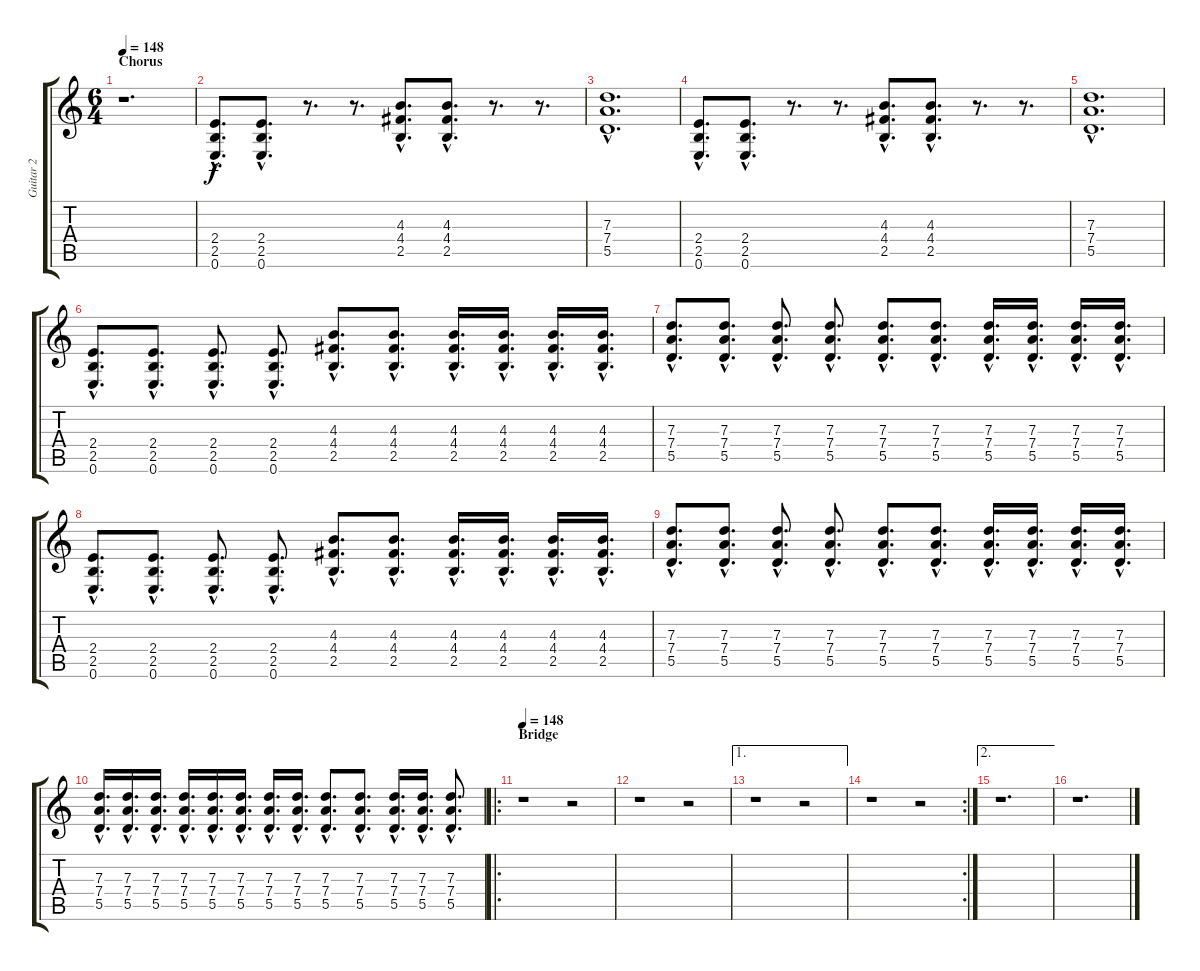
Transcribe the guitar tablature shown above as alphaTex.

\track ("Guitar 2" "Guitar 2") {instrument distortionguitar}
\staff {score tabs}
\tuning (E4 B3 G3 D3 A2 E2) {hide}
\ts (6 4)
\section ("" "Chorus")
\tempo 148
\clef g2
\ks c
r.1{d dy f volume 16 balance 10 instrument distortionguitar} |
(2.4{hac} 2.5{hac} 0.6{hac}).8{d} (2.4{hac} 2.5{hac} 0.6{hac}).8{d} r.8{d} r.8{d} (4.3{hac} 4.4{hac} 2.5{hac}).8{d} (4.3{hac} 4.4{hac} 2.5{hac}).8{d} r.8{d} r.8{d} |
(7.3{hac} 7.4{hac} 5.5{hac}).1{d} |
(2.4{hac} 2.5{hac} 0.6{hac}).8{d} (2.4{hac} 2.5{hac} 0.6{hac}).8{d} r.8{d} r.8{d} (4.3{hac} 4.4{hac} 2.5{hac}).8{d} (4.3{hac} 4.4{hac} 2.5{hac}).8{d} r.8{d} r.8{d} |
(7.3{hac} 7.4{hac} 5.5{hac}).1{d} |
(2.4{hac} 2.5{hac} 0.6{hac}).8{d volume 16 balance 10 instrument distortionguitar} (2.4{hac} 2.5{hac} 0.6{hac}).8{d} (2.4{hac} 2.5{hac} 0.6{hac}).8{d} (2.4{hac} 2.5{hac} 0.6{hac}).8{d} (4.3{hac} 4.4{hac} 2.5{hac}).8{d} (4.3{hac} 4.4{hac} 2.5{hac}).8{d} (4.3{hac} 4.4{hac} 2.5{hac}).16{d} (4.3{hac} 4.4{hac} 2.5{hac}).16{d} (4.3{hac} 4.4{hac} 2.5{hac}).16{d} (4.3{hac} 4.4{hac} 2.5{hac}).16{d} |
(7.3{hac} 7.4{hac} 5.5{hac}).8{d} (7.3{hac} 7.4{hac} 5.5{hac}).8{d} (7.3{hac} 7.4{hac} 5.5{hac}).8{d} (7.3{hac} 7.4{hac} 5.5{hac}).8{d} (7.3{hac} 7.4{hac} 5.5{hac}).8{d} (7.3{hac} 7.4{hac} 5.5{hac}).8{d} (7.3{hac} 7.4{hac} 5.5{hac}).16{d} (7.3{hac} 7.4{hac} 5.5{hac}).16{d} (7.3{hac} 7.4{hac} 5.5{hac}).16{d} (7.3{hac} 7.4{hac} 5.5{hac}).16{d} |
(2.4{hac} 2.5{hac} 0.6{hac}).8{d} (2.4{hac} 2.5{hac} 0.6{hac}).8{d} (2.4{hac} 2.5{hac} 0.6{hac}).8{d} (2.4{hac} 2.5{hac} 0.6{hac}).8{d} (4.3{hac} 4.4{hac} 2.5{hac}).8{d} (4.3{hac} 4.4{hac} 2.5{hac}).8{d} (4.3{hac} 4.4{hac} 2.5{hac}).16{d} (4.3{hac} 4.4{hac} 2.5{hac}).16{d} (4.3{hac} 4.4{hac} 2.5{hac}).16{d} (4.3{hac} 4.4{hac} 2.5{hac}).16{d} |
(7.3{hac} 7.4{hac} 5.5{hac}).8{d} (7.3{hac} 7.4{hac} 5.5{hac}).8{d} (7.3{hac} 7.4{hac} 5.5{hac}).8{d} (7.3{hac} 7.4{hac} 5.5{hac}).8{d} (7.3{hac} 7.4{hac} 5.5{hac}).8{d} (7.3{hac} 7.4{hac} 5.5{hac}).8{d} (7.3{hac} 7.4{hac} 5.5{hac}).16{d} (7.3{hac} 7.4{hac} 5.5{hac}).16{d} (7.3{hac} 7.4{hac} 5.5{hac}).16{d} (7.3{hac} 7.4{hac} 5.5{hac}).16{d} |
(7.3{hac} 7.4{hac} 5.5{hac}).16{d} (7.3{hac} 7.4{hac} 5.5{hac}).16{d} (7.3{hac} 7.4{hac} 5.5{hac}).16{d} (7.3{hac} 7.4{hac} 5.5{hac}).16{d} (7.3{hac} 7.4{hac} 5.5{hac}).16{d} (7.3{hac} 7.4{hac} 5.5{hac}).16{d} (7.3{hac} 7.4{hac} 5.5{hac}).16{d} (7.3{hac} 7.4{hac} 5.5{hac}).16{d} (7.3{hac} 7.4{hac} 5.5{hac}).8{d} (7.3{hac} 7.4{hac} 5.5{hac}).8{d} (7.3{hac} 7.4{hac} 5.5{hac}).16{d} (7.3{hac} 7.4{hac} 5.5{hac}).16{d} (7.3{hac} 7.4{hac} 5.5{hac}).8{d} |
\ro
\section ("" "Bridge")
\tempo 148
r.1 r.2 |
r.1 r.2 |
\ae 1
r.1 r.2 |
\rc 2
r.1 r.2 |
\ae 2
r.1{d} |
r.1{d}
